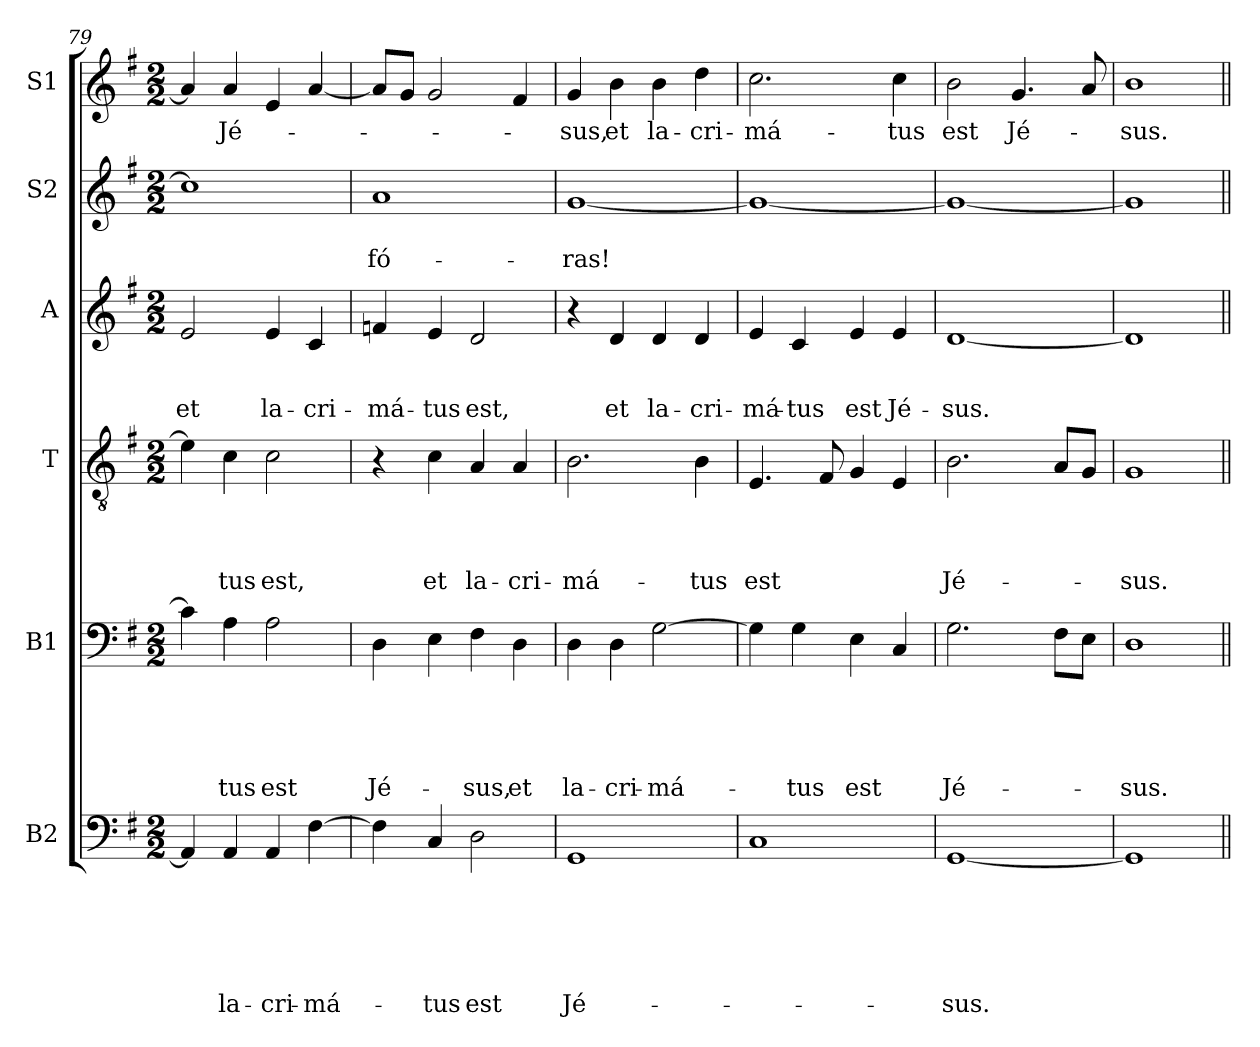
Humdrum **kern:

**kern	**text	**text	**text	**text	**text	**text	**kern	**text	**text	**text	**text	**text	**kern	**text	**text	**text	**text	**kern	**text	**text	**text	**kern	**text	**text	**kern	**text
*part6	*part6	*part6	*part6	*part6	*part6	*part6	*part5	*part5	*part5	*part5	*part5	*part5	*part4	*part4	*part4	*part4	*part4	*part3	*part3	*part3	*part3	*part2	*part2	*part2	*part1	*part1
*staff6	*staff6	*staff6	*staff6	*staff6	*staff6	*staff6	*staff5	*staff5	*staff5	*staff5	*staff5	*staff5	*staff4	*staff4	*staff4	*staff4	*staff4	*staff3	*staff3	*staff3	*staff3	*staff2	*staff2	*staff2	*staff1	*staff1
*I"B2	*	*	*	*	*	*	*I"B1	*	*	*	*	*	*I"T	*	*	*	*	*I"A	*	*	*	*I"S2	*	*	*I"S1	*
*clefF4	*	*	*	*	*	*	*clefF4	*	*	*	*	*	*clefGv2	*	*	*	*	*clefG2	*	*	*	*clefG2	*	*	*clefG2	*
*k[f#]	*	*	*	*	*	*	*k[f#]	*	*	*	*	*	*k[f#]	*	*	*	*	*k[f#]	*	*	*	*k[f#]	*	*	*k[f#]	*
*G:	*	*	*	*	*	*	*G:	*	*	*	*	*	*G:	*	*	*	*	*G:	*	*	*	*G:	*	*	*G:	*
*M2/2	*	*	*	*	*	*	*M2/2	*	*	*	*	*	*M2/2	*	*	*	*	*M2/2	*	*	*	*M2/2	*	*	*M2/2	*
=79	=79	=79	=79	=79	=79	=79	=79	=79	=79	=79	=79	=79	=79	=79	=79	=79	=79	=79	=79	=79	=79	=79	=79	=79	=79	=79
!	!	!	!	!	!	!	!	!	!	!	!	!	!	!	!	!	!	!	!	!	!LO:LY:b	!	!	!	!	!
4AA/]	.	.	.	.	.	.	4c\]	.	.	.	.	.	4e\]	.	.	.	.	2e/	.	.	et	1cc]	.	.	4a/]	.
!	!	!	!	!	!	!LO:LY:b	!	!	!	!	!	!LO:LY:b	!	!	!	!	!LO:LY:b	!	!	!	!	!	!	!	!	!LO:LY:b
4AA/	.	.	.	.	.	la-	4A\	.	.	.	.	-tus	4c\	.	.	.	-tus	.	.	.	.	.	.	.	4a/	Jé-
!	!	!	!	!	!	!LO:LY:b	!	!	!	!	!	!LO:LY:b	!	!	!	!	!LO:LY:b	!	!	!	!LO:LY:b	!	!	!	!	!
4AA/	.	.	.	.	.	-cri-	2A\	.	.	.	.	est	2c\	.	.	.	est,	4e/	.	.	la-	.	.	.	4e/	.
!	!	!	!	!	!	!LO:LY:b	!	!	!	!	!	!	!	!	!	!	!	!	!	!	!LO:LY:b	!	!	!	!	!
[4F#\	.	.	.	.	.	-má-	.	.	.	.	.	.	.	.	.	.	.	4c/	.	.	-cri-	.	.	.	[4a/	.
=80	=80	=80	=80	=80	=80	=80	=80	=80	=80	=80	=80	=80	=80	=80	=80	=80	=80	=80	=80	=80	=80	=80	=80	=80	=80	=80
!	!	!	!	!	!	!	!	!	!	!	!	!LO:LY:b	!	!	!	!	!	!	!	!	!LO:LY:b	!	!	!LO:LY:b	!	!
4F#\]	.	.	.	.	.	.	4D\	.	.	.	.	Jé-	4r	.	.	.	.	4fni/	.	.	-má-	1a	.	fó-	8a/L]	.
.	.	.	.	.	.	.	.	.	.	.	.	.	.	.	.	.	.	.	.	.	.	.	.	.	8g/J	.
!	!	!	!	!	!	!LO:LY:b	!	!	!	!	!	!	!	!	!	!	!LO:LY:b	!	!	!	!LO:LY:b	!	!	!	!	!
4C/	.	.	.	.	.	-tus	4E\	.	.	.	.	.	4c\	.	.	.	et	4e/	.	.	-tus	.	.	.	2g/	.
!	!	!	!	!	!	!LO:LY:b	!	!	!	!	!	!LO:LY:b	!	!	!	!	!LO:LY:b	!	!	!	!LO:LY:b	!	!	!	!	!
2D\	.	.	.	.	.	est	4F#\	.	.	.	.	-sus,	4A/	.	.	.	la-	2d/	.	.	est,	.	.	.	.	.
!	!	!	!	!	!	!	!	!	!	!	!	!LO:LY:b	!	!	!	!	!LO:LY:b	!	!	!	!	!	!	!	!	!
.	.	.	.	.	.	.	4D\	.	.	.	.	et	4A/	.	.	.	-cri-	.	.	.	.	.	.	.	4f#/	.
=81	=81	=81	=81	=81	=81	=81	=81	=81	=81	=81	=81	=81	=81	=81	=81	=81	=81	=81	=81	=81	=81	=81	=81	=81	=81	=81
!	!	!	!	!	!	!LO:LY:b	!	!	!	!	!	!LO:LY:b	!	!	!	!	!LO:LY:b	!	!	!	!	!	!	!LO:LY:b	!	!LO:LY:b
1GG	.	.	.	.	.	Jé-	4D\	.	.	.	.	la-	2.B\	.	.	.	-má-	4r	.	.	.	[1g	.	-ras!	4g/	-sus,
!	!	!	!	!	!	!	!	!	!	!	!	!LO:LY:b	!	!	!	!	!	!	!	!	!LO:LY:b	!	!	!	!	!LO:LY:b
.	.	.	.	.	.	.	4D\	.	.	.	.	-cri-	.	.	.	.	.	4d/	.	.	et	.	.	.	4b\	et
!	!	!	!	!	!	!	!	!	!	!	!	!LO:LY:b	!	!	!	!	!	!	!	!	!LO:LY:b	!	!	!	!	!LO:LY:b
.	.	.	.	.	.	.	[2G\	.	.	.	.	-má-	.	.	.	.	.	4d/	.	.	la-	.	.	.	4b\	la-
!	!	!	!	!	!	!	!	!	!	!	!	!	!	!	!	!	!LO:LY:b	!	!	!	!LO:LY:b	!	!	!	!	!LO:LY:b
.	.	.	.	.	.	.	.	.	.	.	.	.	4B\	.	.	.	-tus	4d/	.	.	-cri-	.	.	.	4dd\	-cri-
=82	=82	=82	=82	=82	=82	=82	=82	=82	=82	=82	=82	=82	=82	=82	=82	=82	=82	=82	=82	=82	=82	=82	=82	=82	=82	=82
!	!	!	!	!	!	!	!	!	!	!	!	!	!	!	!	!	!LO:LY:b	!	!	!	!LO:LY:b	!	!	!	!	!LO:LY:b
1C	.	.	.	.	.	.	4G\]	.	.	.	.	.	4.E/	.	.	.	est	4e/	.	.	-má-	1g_	.	.	2.cc\	-má-
!	!	!	!	!	!	!	!	!	!	!	!	!LO:LY:b	!	!	!	!	!	!	!	!	!LO:LY:b	!	!	!	!	!
.	.	.	.	.	.	.	4G\	.	.	.	.	-tus	.	.	.	.	.	4c/	.	.	-tus	.	.	.	.	.
.	.	.	.	.	.	.	.	.	.	.	.	.	8F#/	.	.	.	.	.	.	.	.	.	.	.	.	.
!	!	!	!	!	!	!	!	!	!	!	!	!LO:LY:b	!	!	!	!	!	!	!	!	!LO:LY:b	!	!	!	!	!
.	.	.	.	.	.	.	4E\	.	.	.	.	est	4G/	.	.	.	.	4e/	.	.	est	.	.	.	.	.
!	!	!	!	!	!	!	!	!	!	!	!	!	!	!	!	!	!	!	!	!	!LO:LY:b	!	!	!	!	!LO:LY:b
.	.	.	.	.	.	.	4C/	.	.	.	.	.	4E/	.	.	.	.	4e/	.	.	Jé-	.	.	.	4cc\	-tus
!!LO:PB:g=z
=83	=83	=83	=83	=83	=83	=83	=83	=83	=83	=83	=83	=83	=83	=83	=83	=83	=83	=83	=83	=83	=83	=83	=83	=83	=83	=83
!	!	!	!	!	!	!LO:LY:b	!	!	!	!	!	!LO:LY:b	!	!	!	!	!LO:LY:b	!	!	!	!LO:LY:b	!	!	!	!	!LO:LY:b
[1GG	.	.	.	.	.	-sus.	2.G\	.	.	.	.	Jé-	2.B\	.	.	.	Jé-	[1d	.	.	-sus.	1g_	.	.	2b\	est
!	!	!	!	!	!	!	!	!	!	!	!	!	!	!	!	!	!	!	!	!	!	!	!	!	!	!LO:LY:b
.	.	.	.	.	.	.	.	.	.	.	.	.	.	.	.	.	.	.	.	.	.	.	.	.	4.g/	Jé-
.	.	.	.	.	.	.	8F#\L	.	.	.	.	.	8A/L	.	.	.	.	.	.	.	.	.	.	.	.	.
.	.	.	.	.	.	.	8E\J	.	.	.	.	.	8G/J	.	.	.	.	.	.	.	.	.	.	.	8a/	.
=84	=84	=84	=84	=84	=84	=84	=84	=84	=84	=84	=84	=84	=84	=84	=84	=84	=84	=84	=84	=84	=84	=84	=84	=84	=84	=84
!	!	!	!	!	!	!	!	!	!	!	!	!LO:LY:b	!	!	!	!	!LO:LY:b	!	!	!	!	!	!	!	!	!LO:LY:b
1GG]	.	.	.	.	.	.	1D	.	.	.	.	-sus.	1G	.	.	.	-sus.	1d]	.	.	.	1g]	.	.	1b	-sus.
=||	=||	=||	=||	=||	=||	=||	=||	=||	=||	=||	=||	=||	=||	=||	=||	=||	=||	=||	=||	=||	=||	=||	=||	=||	=||	=||
*-	*-	*-	*-	*-	*-	*-	*-	*-	*-	*-	*-	*-	*-	*-	*-	*-	*-	*-	*-	*-	*-	*-	*-	*-	*-	*-
